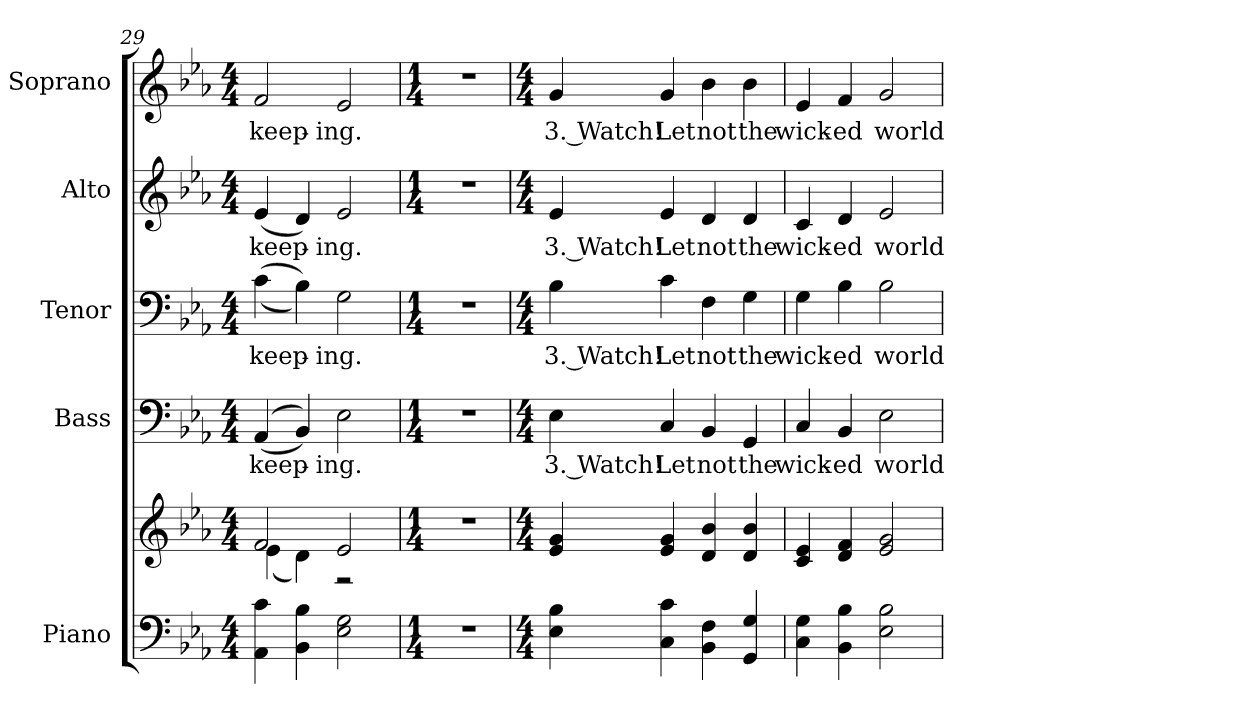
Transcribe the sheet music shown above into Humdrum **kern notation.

**kern	**kern	**kern	**text	**kern	**text	**kern	**text	**kern	**text
*part5	*part5	*part4	*part4	*part3	*part3	*part2	*part2	*part1	*part1
*staff6	*staff5	*staff4	*staff4	*staff3	*staff3	*staff2	*staff2	*staff1	*staff1
*I"Piano	*	*I"Bass	*	*I"Tenor	*	*I"Alto	*	*I"Soprano	*
*I'Pno.	*	*I'B.	*	*I'T.	*	*I'A.	*	*I'S.	*
!!LO:PB:g=z
*clefF4	*clefG2	*clefF4	*	*clefF4	*	*clefG2	*	*clefG2	*
*k[b-e-a-]	*k[b-e-a-]	*k[b-e-a-]	*	*k[b-e-a-]	*	*k[b-e-a-]	*	*k[b-e-a-]	*
*E-:	*E-:	*E-:	*	*E-:	*	*E-:	*	*E-:	*
*M4/4	*M4/4	*M4/4	*	*M4/4	*	*M4/4	*	*M4/4	*
=29	=29	=29	=29	=29	=29	=29	=29	=29	=29
*	*^	*	*	*	*	*	*	*	*
!	!	!	!	!LO:LY:b:color=#000000	!	!	!	!	!	!
!	!	!	!	!	!	!LO:LY:b:color=#000000	!	!	!	!
!	!	!	!	!	!	!	!	!LO:LY:b:color=#000000	!	!
!	!	!	!	!	!	!	!	!	!	!LO:LY:b:color=#000000
4AA-i\ 4ci	2fi/	(4e-i\	((4AA-i/	keep-	((4ci\	keep-	(4e-i/	keep-	2fi/	keep-
4BB-i\ 4B-i	.	4di\)	4BB-i/))	.	4B-i\))	.	4di/)	.	.	.
!	!	!	!	!LO:LY:b:color=#000000	!	!	!	!	!	!
!	!	!	!	!	!	!LO:LY:b:color=#000000	!	!	!	!
!	!	!	!	!	!	!	!	!LO:LY:b:color=#000000	!	!
!	!	!	!	!	!	!	!	!	!	!LO:LY:b:color=#000000
2E-i\ 2Gi	2e-i/	2r	2E-i\	-ing.	2Gi\	-ing.	2e-i/	-ing.	2e-i/	-ing.
*	*v	*v	*	*	*	*	*	*	*	*
=30	=30	=30	=30	=30	=30	=30	=30	=30	=30
*M1/4	*M1/4	*M1/4	*	*M1/4	*	*M1/4	*	*M1/4	*
*	*^	*	*	*	*	*	*	*	*
!LO:N:vis=1	!LO:N:vis=1	!	!LO:N:vis=1	!	!LO:N:vis=1	!	!LO:N:vis=1	!	!LO:N:vis=1	!
*	*v	*v	*	*	*	*	*	*	*	*
4r	4r	4r	.	4r	.	4r	.	4r	.
!!LO:PB:g=z
=31	=31	=31	=31	=31	=31	=31	=31	=31	=31
*M4/4	*M4/4	*M4/4	*	*M4/4	*	*M4/4	*	*M4/4	*
!	!	!	!LO:LY:b:color=#000000	!	!	!	!	!	!
!	!	!	!	!	!LO:LY:b:color=#000000	!	!	!	!
!	!	!	!	!	!	!	!LO:LY:b:color=#000000	!	!
!	!	!	!	!	!	!	!	!	!LO:LY:b:color=#000000
4E-i\ 4B-i	4e-i/ 4gi	4E-i\	3. Watch!	4B-i\	3. Watch!	4e-i/	3. Watch!	4gi/	3. Watch!
!	!	!	!LO:LY:b:color=#000000	!	!	!	!	!	!
!	!	!	!	!	!LO:LY:b:color=#000000	!	!	!	!
!	!	!	!	!	!	!	!LO:LY:b:color=#000000	!	!
!	!	!	!	!	!	!	!	!	!LO:LY:b:color=#000000
4Ci\ 4ci	4e-i/ 4gi	4Ci/	Let	4ci\	Let	4e-i/	Let	4gi/	Let
!	!	!	!LO:LY:b:color=#000000	!	!	!	!	!	!
!	!	!	!	!	!LO:LY:b:color=#000000	!	!	!	!
!	!	!	!	!	!	!	!LO:LY:b:color=#000000	!	!
!	!	!	!	!	!	!	!	!	!LO:LY:b:color=#000000
4BB-i\ 4Fi	4di/ 4b-i	4BB-i/	not	4Fi\	not	4di/	not	4b-i\	not
!	!	!	!LO:LY:b:color=#000000	!	!	!	!	!	!
!	!	!	!	!	!LO:LY:b:color=#000000	!	!	!	!
!	!	!	!	!	!	!	!LO:LY:b:color=#000000	!	!
!	!	!	!	!	!	!	!	!	!LO:LY:b:color=#000000
4GGi/ 4Gi	4di/ 4b-i	4GGi/	the	4Gi\	the	4di/	the	4b-i\	the
=32	=32	=32	=32	=32	=32	=32	=32	=32	=32
!	!	!	!LO:LY:b:color=#000000	!	!	!	!	!	!
!	!	!	!	!	!LO:LY:b:color=#000000	!	!	!	!
!	!	!	!	!	!	!	!LO:LY:b:color=#000000	!	!
!	!	!	!	!	!	!	!	!	!LO:LY:b:color=#000000
4Ci\ 4Gi	4ci/ 4e-i	4Ci/	wick-	4Gi\	wick-	4ci/	wick-	4e-i/	wick-
!	!	!	!LO:LY:b:color=#000000	!	!	!	!	!	!
!	!	!	!	!	!LO:LY:b:color=#000000	!	!	!	!
!	!	!	!	!	!	!	!LO:LY:b:color=#000000	!	!
!	!	!	!	!	!	!	!	!	!LO:LY:b:color=#000000
4BB-i\ 4B-i	4di/ 4fi	4BB-i/	-ed	4B-i\	-ed	4di/	-ed	4fi/	-ed
!	!	!	!LO:LY:b:color=#000000	!	!	!	!	!	!
!	!	!	!	!	!LO:LY:b:color=#000000	!	!	!	!
!	!	!	!	!	!	!	!LO:LY:b:color=#000000	!	!
!	!	!	!	!	!	!	!	!	!LO:LY:b:color=#000000
2E-i\ 2B-i	2e-i/ 2gi	2E-i\	world	2B-i\	world	2e-i/	world	2gi/	world
=	=	=	=	=	=	=	=	=	=
*-	*-	*-	*-	*-	*-	*-	*-	*-	*-
